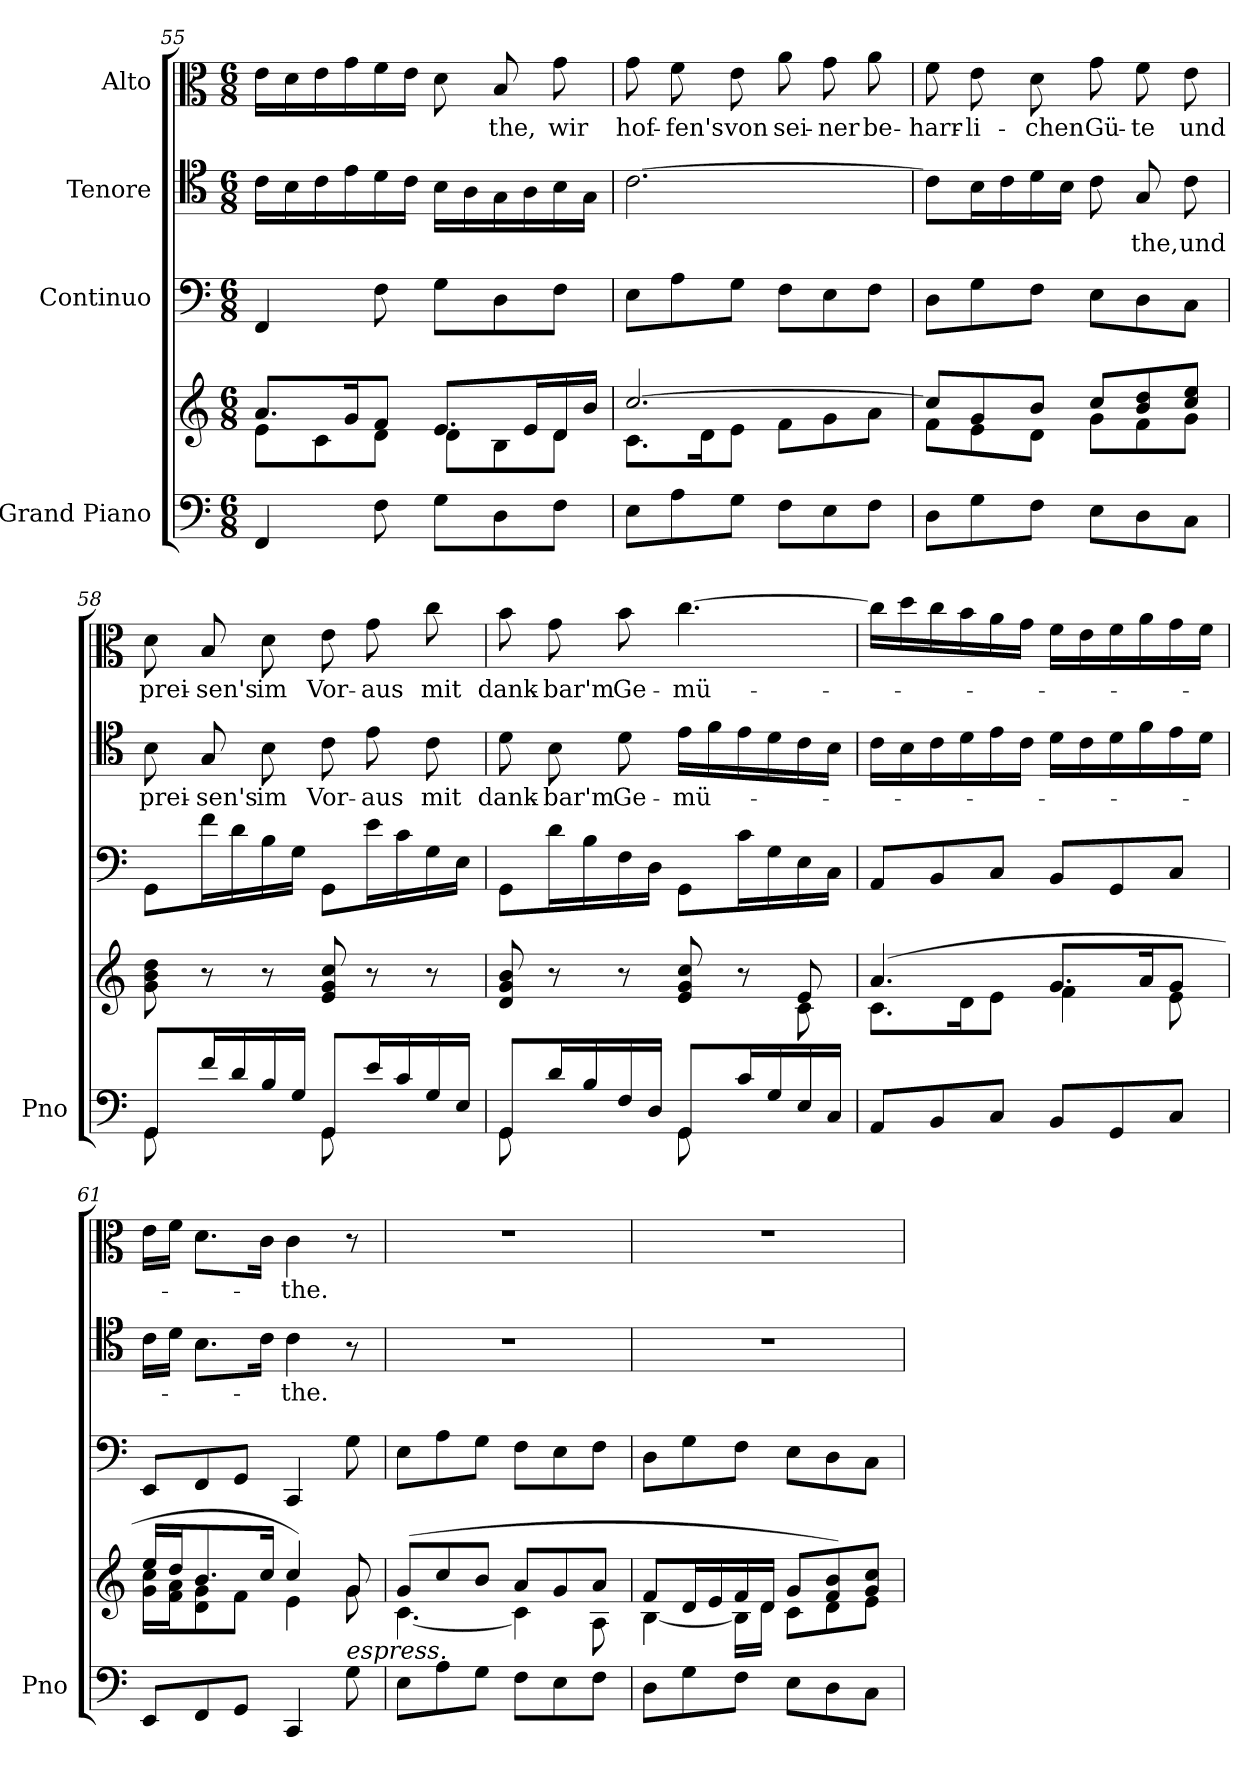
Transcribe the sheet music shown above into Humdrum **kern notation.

**kern	**kern	**kern	**kern	**text	**kern	**text
*part4	*part4	*part3	*part2	*part2	*part1	*part1
*staff5	*staff4	*staff3	*staff2	*staff2	*staff1	*staff1
*I"Grand Piano	*	*I"Continuo	*I"Tenore	*	*I"Alto	*
*I'Pno	*	*	*	*	*	*
*clefF4	*clefG2	*clefF4	*clefC4	*	*clefC3	*
*k[]	*k[]	*k[]	*k[]	*	*k[]	*
*M6/8	*M6/8	*M6/8	*M6/8	*	*M6/8	*
=55	=55	=55	=55	=55	=55	=55
*	*^	*	*	*	*	*
4FF/	8.a/L	8e\L	4FF/	16c\LL	.	16e\LL	.
.	.	.	.	16B\	.	16d\	.
.	.	8c\	.	16c\	.	16e\	.
.	16g/K	.	.	16e\	.	16g\	.
8F\	8f/J	8d\J	8F\	16d\	.	16f\	.
.	.	.	.	16c\JJ	.	16e\JJ	.
8G\L	8.e/L	8d\L	8G\L	16B\LL	.	8d\	.
.	.	.	.	16A\	.	.	.
!	!	!	!	!	!	!	!LO:LY:b
8D\	.	8B\	8D\	16G\	.	8B/	the,
.	16e/L	.	.	16A\	.	.	.
!	!	!	!	!	!	!	!LO:LY:b
8F\J	16d/	8d\J	8F\J	16B\	.	8g\	wir
.	16b/JJ	.	.	16G\JJ	.	.	.
=56	=56	=56	=56	=56	=56	=56	=56
!	!	!	!	!	!	!	!LO:LY:b
8E\L	[2.cc/	8.c\L	8E\L	[2.c\	.	8g\	hof-
!	!	!	!	!	!	!	!LO:LY:b
8A\	.	.	8A\	.	.	8f\	-fen's
.	.	16d\K	.	.	.	.	.
!	!	!	!	!	!	!	!LO:LY:b
8G\J	.	8e\J	8G\J	.	.	8e\	von
!	!	!	!	!	!	!	!LO:LY:b
8F\L	.	8f\L	8F\L	.	.	8a\	sei-
!	!	!	!	!	!	!	!LO:LY:b
8E\	.	8g\	8E\	.	.	8g\	-ner
!	!	!	!	!	!	!	!LO:LY:b
8F\J	.	8a\J	8F\J	.	.	8a\	be-
=57	=57	=57	=57	=57	=57	=57	=57
!	!	!	!	!	!	!	!LO:LY:b
8D\L	8cc/L]	8f\L	8D\L	8c\L]	.	8f\	-harr-
!	!	!	!	!	!	!	!LO:LY:b
8G\	8g/	8e\	8G\	16B\L	.	8e\	-li-
.	.	.	.	16c\	.	.	.
!	!	!	!	!	!	!	!LO:LY:b
8F\J	8b/J	8d\J	8F\J	16d\	.	8d\	-chen
.	.	.	.	16B\JJ	.	.	.
!	!	!	!	!	!	!	!LO:LY:b
8E\L	8cc/L	8g\L	8E\L	8c\	.	8g\	Gü-
!	!	!	!	!	!LO:LY:b	!	!LO:LY:b
8D\	8b/ 8dd/	8f\	8D\	8G/	-the,	8f\	-te
!	!	!	!	!	!LO:LY:b	!	!LO:LY:b
8C\J	8cc/ 8ee/J	8g\J	8C\J	8c\	und	8e\	und
!!LO:PB:g=z
=58	=58	=58	=58	=58	=58	=58	=58
*^	*	*	*	*	*	*	*
!	!	!	!	!	!	!LO:LY:b	!	!LO:LY:b
*	*	*v	*v	*	*	*	*	*
8GG/L	8GG\	8g\ 8b\ 8dd\	8GG\L	8B\	prei-	8d\	prei-
!	!	!	!	!	!LO:LY:b	!	!LO:LY:b
16f/L	8ryy	8r	16f\L	8G/	-sen's	8B/	-sen's
16d/	.	.	16d\	.	.	.	.
!	!	!	!	!	!LO:LY:b	!	!LO:LY:b
16B/	8ryy	8r	16B\	8B\	im	8d\	im
16G/JJ	.	.	16G\JJ	.	.	.	.
!	!	!	!	!	!LO:LY:b	!	!LO:LY:b
8GG/L	8GG\	8e/ 8g/ 8cc/	8GG\L	8c\	Vor-	8e\	Vor-
!	!	!	!	!	!LO:LY:b	!	!LO:LY:b
16e/L	8ryy	8r	16e\L	8e\	-aus	8g\	-aus
16c/	.	.	16c\	.	.	.	.
!	!	!	!	!	!LO:LY:b	!	!LO:LY:b
16G/	8ryy	8r	16G\	8c\	mit	8cc\	mit
16E/JJ	.	.	16E\JJ	.	.	.	.
=59	=59	=59	=59	=59	=59	=59	=59
*	*	*^	*	*	*	*	*
!	!	!	!	!	!	!LO:LY:b	!	!LO:LY:b
8GG/L	8GG\	8d/ 8g/ 8b/	8ryy	8GG\L	8d\	dank-	8b\	dank-
!	!	!	!	!	!	!LO:LY:b	!	!LO:LY:b
*	*	*v	*v	*	*	*	*	*
16d/L	8ryy	8r	16d\L	8B\	-bar'm	8g\	-bar'm
16B/	.	.	16B\	.	.	.	.
!	!	!	!	!	!LO:LY:b	!	!LO:LY:b
16F/	8ryy	8r	16F\	8d\	Ge-	8b\	Ge-
16D/JJ	.	.	16D\JJ	.	.	.	.
!	!	!	!	!	!LO:LY:b	!	!LO:LY:b
8GG/L	8GG\	8e/ 8g/ 8cc/	8GG\L	16e\LL	-mü-	[4.cc\	-mü-
.	.	.	.	16f\	.	.	.
16c/L	8ryy	8r	16c\L	16e\	.	.	.
16G/	.	.	16G\	16d\	.	.	.
*	*	*^	*	*	*	*	*
16E/	8ryy	8e/	8c\	16E\	16c\	.	.	.
16C/JJ	.	.	.	16C\JJ	16B\JJ	.	.	.
*v	*v	*	*	*	*	*	*	*
=60	=60	=60	=60	=60	=60	=60	=60
8AA/L	(>4.a/	8.c\L	8AA/L	16c\LL	.	16cc\LL]	.
.	.	.	.	16B\	.	16dd\	.
8BB/	.	.	8BB/	16c\	.	16cc\	.
.	.	16d\K	.	16d\	.	16b\	.
8C/J	.	8e\J	8C/J	16e\	.	16a\	.
.	.	.	.	16c\JJ	.	16g\JJ	.
8BB/L	8.g/L	4f\	8BB/L	16d\LL	.	16f\LL	.
.	.	.	.	16c\	.	16e\	.
8GG/	.	.	8GG/	16d\	.	16f\	.
.	16a/K	.	.	16f\	.	16a\	.
8C/J	8g/J	8e\	8C/J	16e\	.	16g\	.
.	.	.	.	16d\JJ	.	16f\JJ	.
=61	=61	=61	=61	=61	=61	=61	=61
8EE/L	16ee/LL	16g\ 16cc\LL	8EE/L	16c\LL	.	16e\LL	.
.	16dd/J	16f\ 16a\J	.	16d\JJ	.	16f\JJ	.
8FF/	8.b/	8d\ 8g\	8FF/	8.B\L	.	8.d\L	.
8GG/J	.	8f\J	8GG/J	.	.	.	.
.	16cc/Jk	.	.	16c\Jk	.	16c\Jk	.
!	!	!	!	!	!LO:LY:b	!	!LO:LY:b
4CC/	4cc/)	4e\	4CC/	4c\	-the.	4c\	-the.
!	!LO:TX:b:i:t=espress.	!	!	!	!	!	!
8G\	8g/	8g\	8G\	8r	.	8r	.
=62	=62	=62	=62	=62	=62	=62	=62
8E\L	(>8g/L	[4.c\	8E\L	2.r	.	2.r	.
8A\	8cc/	.	8A\	.	.	.	.
8G\J	8b/J	.	8G\J	.	.	.	.
8F\L	8a/L	4c\]	8F\L	.	.	.	.
8E\	8g/	.	8E\	.	.	.	.
8F\J	8a/J	8A\	8F\J	.	.	.	.
!!LO:LB:g=z
=63	=63	=63	=63	=63	=63	=63	=63
8D\L	8f/L	[4B\	8D\L	2.r	.	2.r	.
8G\	16d/L	.	8G\	.	.	.	.
.	16e/	.	.	.	.	.	.
8F\J	16f/	16B\LL]	8F\J	.	.	.	.
.	16d/JJ	16d\JJ	.	.	.	.	.
8E\L	8g/L	8c\L	8E\L	.	.	.	.
8D\	8f/ 8b/)	8d\	8D\	.	.	.	.
8C\J	8g/ 8cc/J	8e\J	8C\J	.	.	.	.
*	*v	*v	*	*	*	*	*
=	=	=	=	=	=	=
*-	*-	*-	*-	*-	*-	*-
